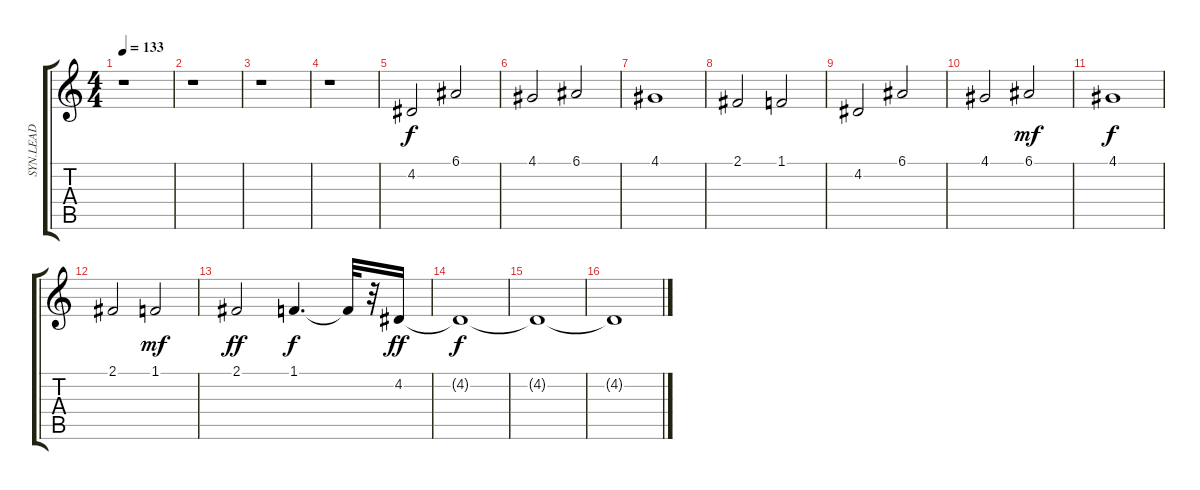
\track ("SYN.LEAD                            " "SYN.LEAD  ") {instrument lead2sawtooth}
\staff {score tabs}
\tuning (E4 B3 G3 D3 A2 E2) {hide}
\ts (4 4)
\tempo 133
\clef g2
\ks c
r.1{dy f} |
r.1 |
r.1 |
r.1 |
4.2.2 6.1.2 |
4.1.2 6.1.2 |
4.1.1 |
2.1.2 1.1.2 |
4.2.2 6.1.2 |
4.1.2 6.1.2{dy mf} |
4.1.1{dy f} |
2.1.2 1.1.2{dy mf} |
2.1.2{dy ff} 1.1.4{d dy f} 1.1{t}.32 r.32 4.2.16{dy ff} |
4.2{t}.1{dy f} |
4.2{t}.1 |
4.2{t}.1
